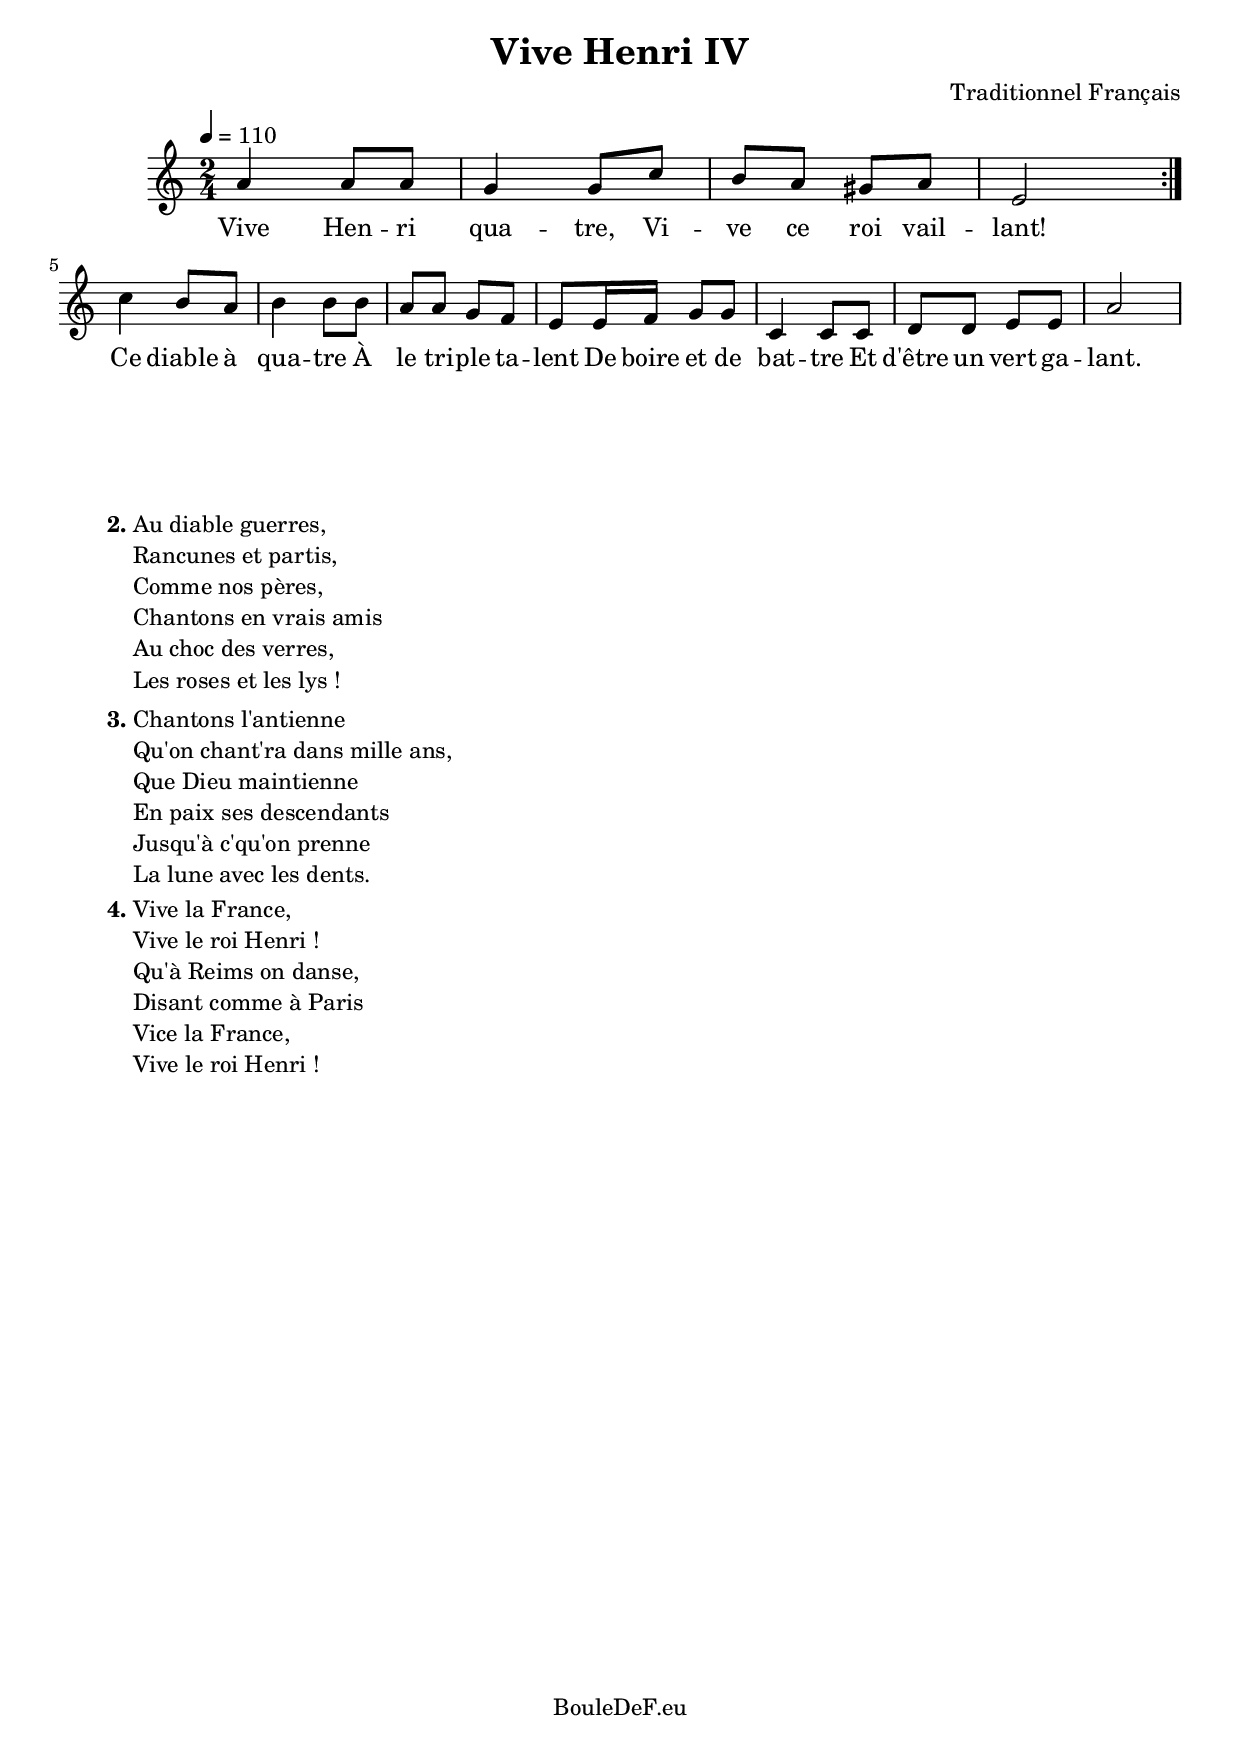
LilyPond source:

\version "2.16.0"
\include "italiano.ly"

\header {
	title = "Vive Henri IV"
	composer = "Traditionnel Français"
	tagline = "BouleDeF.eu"
}

vivehenriiv = \relative sib {
	\time 2/4
	\tempo 4 = 110

	\repeat volta 2 {
		| la'4 la8 la
		| sol4 sol8 do
		| si la sold la
		| mi2
	}
	\break
	| do'4 si8 la
	| si4 si8 si
	| la8 la sol fa
	| mi mi16 fa sol8 sol
	| do,4 do8 do
	| re re mi mi
	| la2
}

\score {
	\new Staff { \vivehenriiv }
	\addlyrics {
		| Vive Hen -- ri qua -- tre, Vi --
		| ve ce roi vail -- lant!
		| Ce diable à qua -- tre À
		| le tri -- ple ta -- lent De boire et de
		| bat -- tre Et d'être un vert ga --
		| lant.
	}
	\layout {}
}

\markup {
	\vspace #5.0
	\hspace #4.0
	\column {
		\line {
			\bold "2."
			\column {
				"Au diable guerres,"
				"Rancunes et partis,"
				"Comme nos pères,"
				"Chantons en vrais amis"
				"Au choc des verres,"
				"Les roses et les lys !"
			}
		}
		\combine \null \vspace #0.1
		\line {
			\bold "3."
			\column {
				"Chantons l'antienne"
				"Qu'on chant'ra dans mille ans,"
				"Que Dieu maintienne"
				"En paix ses descendants"
				"Jusqu'à c'qu'on prenne"
				"La lune avec les dents."
			}
		}
		\combine \null \vspace #0.1
		\line {
			\bold "4."
			\column {
				"Vive la France,"
				"Vive le roi Henri !"
				"Qu'à Reims on danse,"
				"Disant comme à Paris"
				"Vice la France,"
				"Vive le roi Henri !"
			}
		}
	}
}

\score {
	\new Staff { \unfoldRepeats \vivehenriiv }
	\midi {}
}